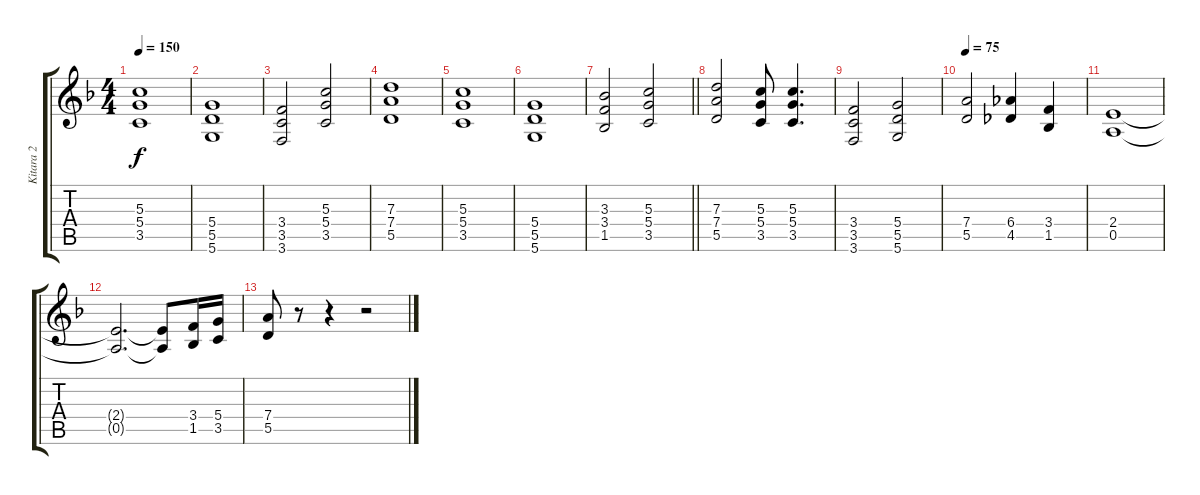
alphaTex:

\track ("Kitara 2" "Kitara 2") {instrument distortionguitar}
\staff {score tabs}
\tuning (E4 B3 G3 D3 A2 D2) {hide}
\ts (4 4)
\tempo 150
\clef g2
\ks dminor
(5.3 5.4 3.5).1{dy f} |
(5.4 5.5 5.6).1 |
(3.4 3.5 3.6).2 (5.3 5.4 3.5).2 |
(7.3 7.4 5.5).1 |
(5.3 5.4 3.5).1 |
(5.4 5.5 5.6).1 |
\barLineRight lightlight
(3.3 3.4 1.5).2 (5.3 5.4 3.5).2 |
(7.3 7.4 5.5).2 (5.3 5.4 3.5).8 (5.3 5.4 3.5).4{d} |
(3.4 3.5 3.6).2 (5.4 5.5 5.6).2 |
\tempo 75
(7.4 5.5).2 (6.4 4.5).4 (3.4 1.5).4 |
(2.4 0.5).1 |
(2.4{t} 0.5{t}).2{d} (2.4{t} 0.5{t}).8 (3.4 1.5).16 (5.4 3.5).16 |
(7.4 5.5).8 r.8 r.4 r.2
